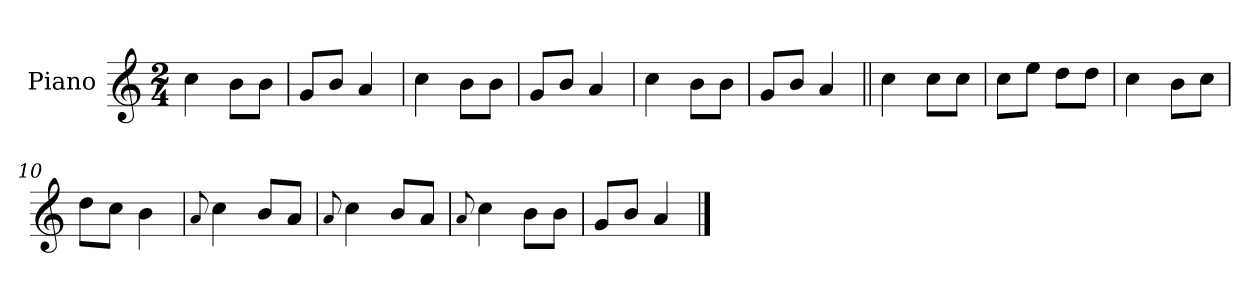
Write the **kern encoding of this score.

**kern
*part1
*staff1
*I"Piano
*I'Pno.
*clefG2
*k[]
*M2/4
=1
4cc\
8b\L
8b\J
=2
8g/L
8b/J
4a/
=3
4cc\
8b\L
8b\J
=4
8g/L
8b/J
4a/
=5
4cc\
8b\L
8b\J
=6
8g/L
8b/J
4a/
=7||
4cc\
8cc\L
8cc\J
=8
8cc\L
8ee\J
8dd\L
8dd\J
=9
4cc\
8b\L
8cc\J
=10
8dd\L
8cc\J
4b\
=11
8qqa/
4cc\
8b/L
8a/J
=12
8qqa/
4cc\
8b/L
8a/J
!!LO:LB:g=z
=13
8qqa/
4cc\
8b\L
8b\J
=14
8g/L
8b/J
4a/
==
*-
